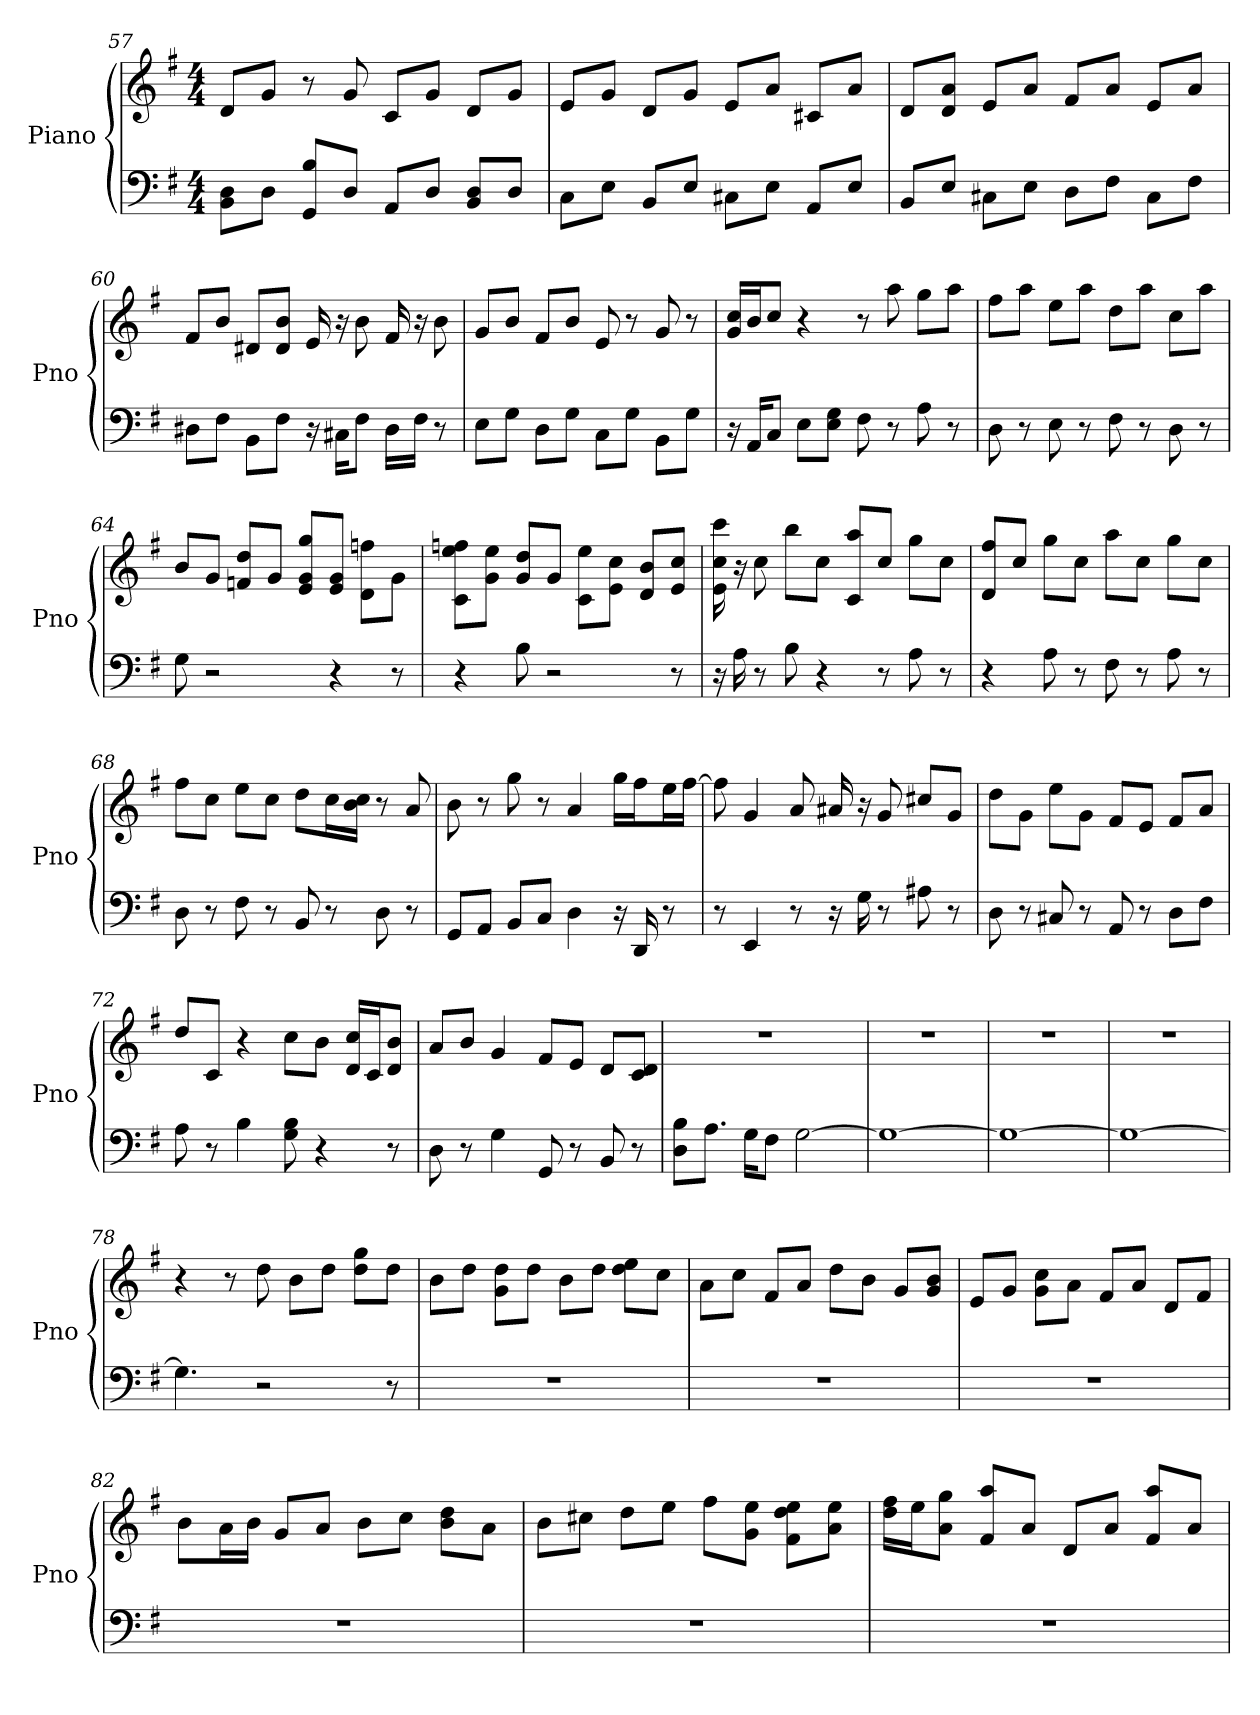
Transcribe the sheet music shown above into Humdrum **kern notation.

**kern	**kern
*part1	*part1
*staff2	*staff1
*I"Piano	*
*I'Pno	*
*clefF4	*clefG2
*k[f#]	*k[f#]
*G:	*G:
*M4/4	*M4/4
=57	=57
8D\ 8BB\L	8d/L
8D\J	8g/J
8GG/ 8B/L	8r
8D/J	8g
8AA/L	8c/L
8D/J	8g/J
8BB/ 8D/L	8d/L
8D/J	8g/J
=58	=58
8C\L	8e/L
8E\J	8g/J
8BB/L	8d/L
8E/J	8g/J
8C#\L	8e/L
8E\J	8a/J
8AA/L	8c#/L
8E/J	8a/J
=59	=59
8BB/L	8d/L
8E/J	8d/ 8a/J
8C#\L	8e/L
8E\J	8a/J
8D\L	8f#/L
8F#\J	8a/J
8C#\L	8e/L
8F#\J	8a/J
=60	=60
8D#\L	8f#/L
8F#\J	8b/J
8BB\L	8d#/L
8F#\J	8b/ 8d#/J
16r	16e
16C#\KL	16r
8F#\J	8b
16D#\LL	16f#
16F#\JJ	16r
8r	8b
=61	=61
8E\L	8g/L
8G\J	8b/J
8D\L	8f#/L
8G\J	8b/J
8C\L	8e
8G\J	8r
8BB\L	8g
8G\J	8r
=62	=62
16r	16g/ 16cc/LL
16AA/KL	16b/J
8C/J	8cc/J
8E\L	4r
8E\ 8G\J	.
8F#	8r
8r	8aa
8A	8gg\L
8r	8aa\J
=63	=63
8D	8ff#\L
8r	8aa\J
8E	8ee\L
8r	8aa\J
8F#	8dd\L
8r	8aa\J
8D	8cc\L
8r	8aa\J
=64	=64
8G	8b/L
2r	8g/J
.	8f/ 8dd/L
.	8g/J
.	8g/ 8e/ 8gg/L
4r	8e/ 8g/J
.	8ff\ 8d\L
8r	8g\J
=65	=65
4r	8ee\ 8ff\ 8c\L
.	8g\ 8ee\J
8B	8g/ 8dd/L
2r	8g/J
.	8ee\ 8c\L
.	8e\ 8cc\J
.	8d/ 8b/L
8r	8e/ 8cc/J
=66	=66
16r	16ccc 16cc 16e
16A	16r
8r	8cc
8B	8bb\L
4r	8cc\J
.	8c/ 8aa/L
8r	8cc/J
8A	8gg\L
8r	8cc\J
=67	=67
4r	8d/ 8ff#/L
.	8cc/J
8A	8gg\L
8r	8cc\J
8F#	8aa\L
8r	8cc\J
8A	8gg\L
8r	8cc\J
=68	=68
8D	8ff#\L
8r	8cc\J
8F#	8ee\L
8r	8cc\J
8BB	8dd\L
8r	16cc\L
.	16b\ 16cc\JJ
8D	8r
8r	8a
=69	=69
8GG/L	8b
8AA/J	8r
8BB/L	8gg
8C/J	8r
4D	4a
16r	16gg\LL
16DD	16ff#\J
8r	16ee\L
.	[16ff#\JJ
=70	=70
8r	8ff#]
4EE	4g
8r	8a
16r	16a#
16G	16r
8r	8g
8A#	8cc#/L
8r	8g/J
=71	=71
8D	8dd\L
8r	8g\J
8C#	8ee\L
8r	8g\J
8AA	8f#/L
8r	8e/J
8D\L	8f#/L
8F#\J	8a/J
=72	=72
8A	8dd/L
8r	8c/J
4B	4r
8G 8B	8cc\L
4r	8b\J
.	16d/ 16cc/LL
.	16c/J
8r	8b/ 8d/J
=73	=73
8D	8a/L
8r	8b/J
4G	4g
8GG	8f#/L
8r	8e/J
8BB	8d/L
8r	8d/ 8c/J
=74	=74
8B\ 8D\L	1r
8.A\J	.
16G\KL	.
8F#\J	.
[2G	.
=75	=75
1G_	1r
=76	=76
1G_	1r
=77	=77
1G_	1r
=78	=78
4.G]	4r
.	8r
2r	8dd
.	8b\L
.	8dd\J
.	8gg\ 8dd\L
8r	8dd\J
=79	=79
1r	8b\L
.	8dd\J
.	8dd\ 8g\L
.	8dd\J
.	8b\L
.	8dd\J
.	8ee\ 8dd\L
.	8cc\J
=80	=80
1r	8a\L
.	8cc\J
.	8f#/L
.	8a/J
.	8dd\L
.	8b\J
.	8g/L
.	8g/ 8b/J
=81	=81
1r	8e/L
.	8g/J
.	8cc\ 8g\L
.	8a\J
.	8f#/L
.	8a/J
.	8d/L
.	8f#/J
=82	=82
1r	8b\L
.	16a\L
.	16b\JJ
.	8g/L
.	8a/J
.	8b\L
.	8cc\J
.	8dd\ 8b\L
.	8a\J
=83	=83
1r	8b\L
.	8cc#\J
.	8dd\L
.	8ee\J
.	8ff#\L
.	8ee\ 8g\J
.	8ee\ 8dd\ 8f#\L
.	8a\ 8ee\J
=84	=84
1r	16dd\ 16ff#\LL
.	16ee\J
.	8a\ 8gg\J
.	8f#/ 8aa/L
.	8a/J
.	8d/L
.	8a/J
.	8f#/ 8aa/L
.	8a/J
=	=
*-	*-
